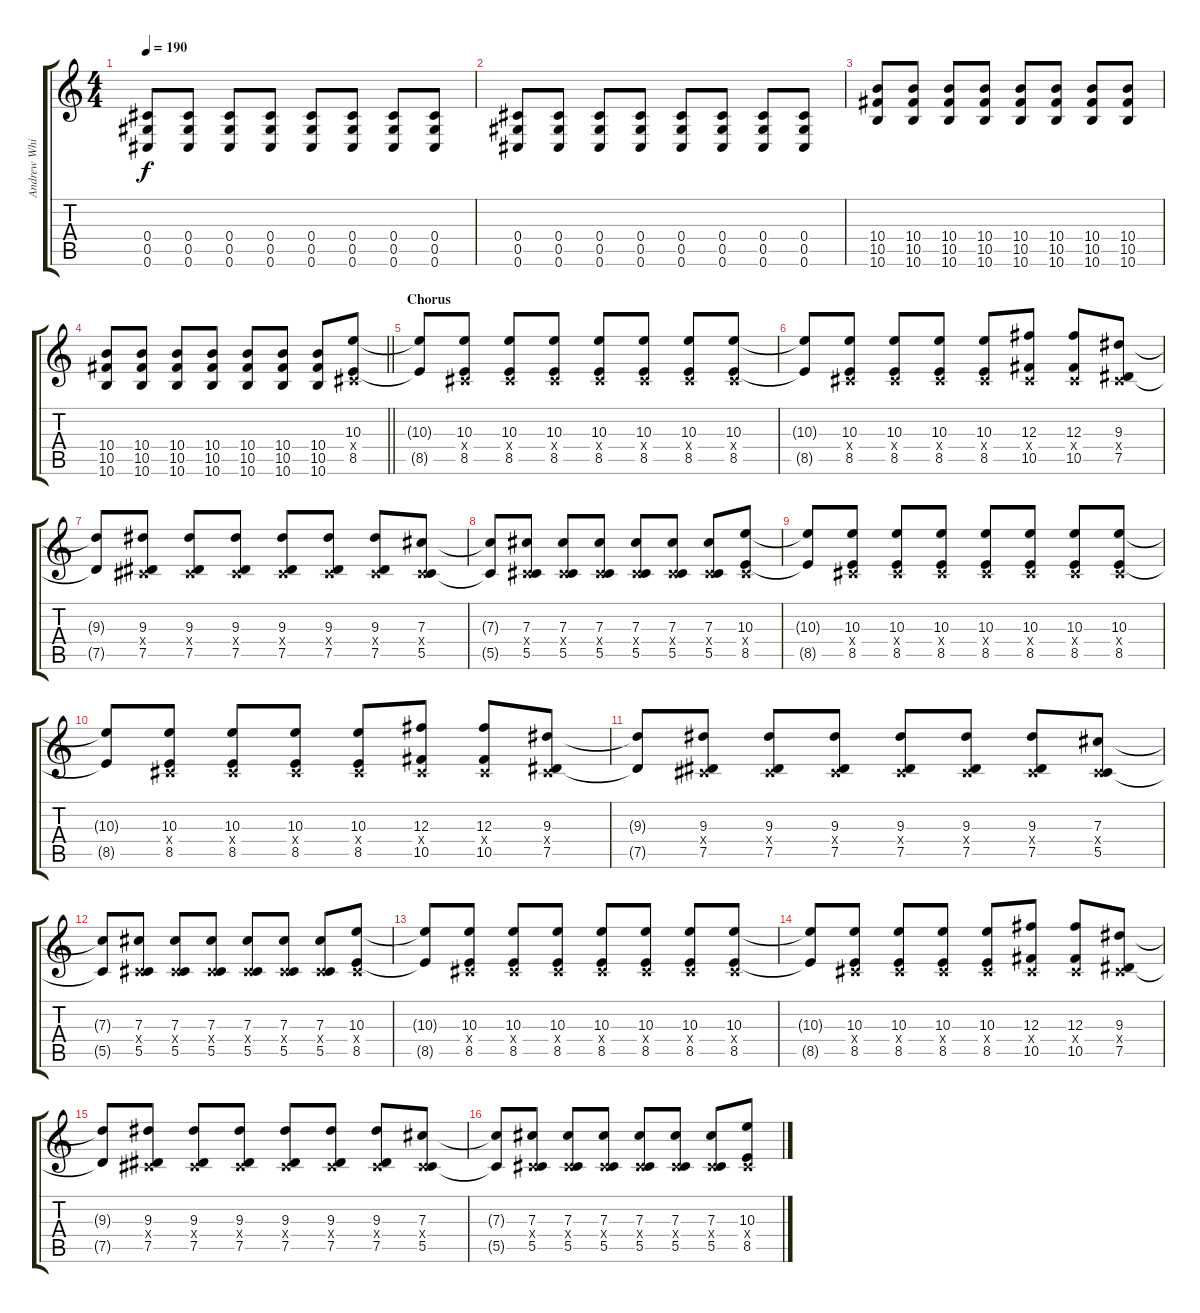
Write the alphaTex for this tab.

\track ("Andrew Whiting" "Andrew Whi") {instrument distortionguitar}
\staff {score tabs}
\tuning (Eb4 Bb3 Gb3 Db3 Ab2 Db2) {hide}
\ts (4 4)
\tempo 190
\clef g2
\ks c
(0.4 0.5 0.6).8{dy f} (0.4 0.5 0.6).8 (0.4 0.5 0.6).8 (0.4 0.5 0.6).8 (0.4 0.5 0.6).8 (0.4 0.5 0.6).8 (0.4 0.5 0.6).8 (0.4 0.5 0.6).8 |
(0.4 0.5 0.6).8 (0.4 0.5 0.6).8 (0.4 0.5 0.6).8 (0.4 0.5 0.6).8 (0.4 0.5 0.6).8 (0.4 0.5 0.6).8 (0.4 0.5 0.6).8 (0.4 0.5 0.6).8 |
(10.4 10.5 10.6).8 (10.4 10.5 10.6).8 (10.4 10.5 10.6).8 (10.4 10.5 10.6).8 (10.4 10.5 10.6).8 (10.4 10.5 10.6).8 (10.4 10.5 10.6).8 (10.4 10.5 10.6).8 |
\barLineRight lightlight
(10.4 10.5 10.6).8 (10.4 10.5 10.6).8 (10.4 10.5 10.6).8 (10.4 10.5 10.6).8 (10.4 10.5 10.6).8 (10.4 10.5 10.6).8 (10.4 10.5 10.6).8 (10.3 0.4{x} 8.5).8 |
\section ("" "Chorus")
(10.3{t} 8.5{t}).8 (10.3 0.4{x} 8.5).8 (10.3 0.4{x} 8.5).8 (10.3 0.4{x} 8.5).8 (10.3 0.4{x} 8.5).8 (10.3 0.4{x} 8.5).8 (10.3 0.4{x} 8.5).8 (10.3 0.4{x} 8.5).8 |
(10.3{t} 8.5{t}).8 (10.3 0.4{x} 8.5).8 (10.3 0.4{x} 8.5).8 (10.3 0.4{x} 8.5).8 (10.3 0.4{x} 8.5).8 (12.3 0.4{x} 10.5).8 (12.3 0.4{x} 10.5).8 (9.3 0.4{x} 7.5).8 |
(9.3{t} 7.5{t}).8 (9.3 0.4{x} 7.5).8 (9.3 0.4{x} 7.5).8 (9.3 0.4{x} 7.5).8 (9.3 0.4{x} 7.5).8 (9.3 0.4{x} 7.5).8 (9.3 0.4{x} 7.5).8 (7.3 0.4{x} 5.5).8 |
(7.3{t} 5.5{t}).8 (7.3 0.4{x} 5.5).8 (7.3 0.4{x} 5.5).8 (7.3 0.4{x} 5.5).8 (7.3 0.4{x} 5.5).8 (7.3 0.4{x} 5.5).8 (7.3 0.4{x} 5.5).8 (10.3 0.4{x} 8.5).8 |
(10.3{t} 8.5{t}).8 (10.3 0.4{x} 8.5).8 (10.3 0.4{x} 8.5).8 (10.3 0.4{x} 8.5).8 (10.3 0.4{x} 8.5).8 (10.3 0.4{x} 8.5).8 (10.3 0.4{x} 8.5).8 (10.3 0.4{x} 8.5).8 |
(10.3{t} 8.5{t}).8 (10.3 0.4{x} 8.5).8 (10.3 0.4{x} 8.5).8 (10.3 0.4{x} 8.5).8 (10.3 0.4{x} 8.5).8 (12.3 0.4{x} 10.5).8 (12.3 0.4{x} 10.5).8 (9.3 0.4{x} 7.5).8 |
(9.3{t} 7.5{t}).8 (9.3 0.4{x} 7.5).8 (9.3 0.4{x} 7.5).8 (9.3 0.4{x} 7.5).8 (9.3 0.4{x} 7.5).8 (9.3 0.4{x} 7.5).8 (9.3 0.4{x} 7.5).8 (7.3 0.4{x} 5.5).8 |
(7.3{t} 5.5{t}).8 (7.3 0.4{x} 5.5).8 (7.3 0.4{x} 5.5).8 (7.3 0.4{x} 5.5).8 (7.3 0.4{x} 5.5).8 (7.3 0.4{x} 5.5).8 (7.3 0.4{x} 5.5).8 (10.3 0.4{x} 8.5).8 |
(10.3{t} 8.5{t}).8 (10.3 0.4{x} 8.5).8 (10.3 0.4{x} 8.5).8 (10.3 0.4{x} 8.5).8 (10.3 0.4{x} 8.5).8 (10.3 0.4{x} 8.5).8 (10.3 0.4{x} 8.5).8 (10.3 0.4{x} 8.5).8 |
(10.3{t} 8.5{t}).8 (10.3 0.4{x} 8.5).8 (10.3 0.4{x} 8.5).8 (10.3 0.4{x} 8.5).8 (10.3 0.4{x} 8.5).8 (12.3 0.4{x} 10.5).8 (12.3 0.4{x} 10.5).8 (9.3 0.4{x} 7.5).8 |
(9.3{t} 7.5{t}).8 (9.3 0.4{x} 7.5).8 (9.3 0.4{x} 7.5).8 (9.3 0.4{x} 7.5).8 (9.3 0.4{x} 7.5).8 (9.3 0.4{x} 7.5).8 (9.3 0.4{x} 7.5).8 (7.3 0.4{x} 5.5).8 |
(7.3{t} 5.5{t}).8 (7.3 0.4{x} 5.5).8 (7.3 0.4{x} 5.5).8 (7.3 0.4{x} 5.5).8 (7.3 0.4{x} 5.5).8 (7.3 0.4{x} 5.5).8 (7.3 0.4{x} 5.5).8 (10.3 0.4{x} 8.5).8
